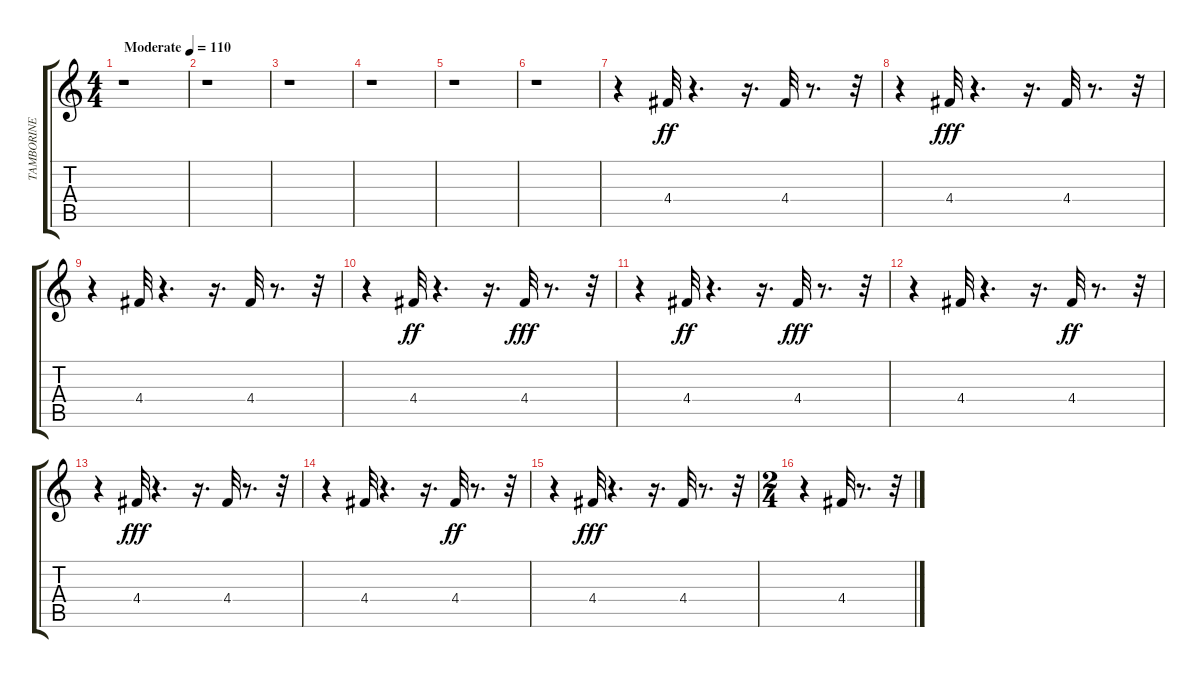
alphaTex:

\track ("TAMBORINE" "TAMBORINE") {instrument acousticguitarsteel}
\staff {score tabs}
\tuning (E4 B3 G3 D3 A2 E2) {hide}
\ts (4 4)
\tempo (110 "Moderate")
\clef g2
\ks c
r.1{dy ff instrument acousticguitarsteel} |
r.1 |
r.1 |
r.1 |
r.1 |
r.1 |
r.4 4.4.32 r.4{d} r.16{d} 4.4.32 r.8{d} r.32 |
r.4 4.4.32{dy fff} r.4{d} r.16{d} 4.4.32 r.8{d} r.32 |
r.4 4.4.32 r.4{d} r.16{d} 4.4.32 r.8{d} r.32 |
r.4 4.4.32{dy ff} r.4{d} r.16{d} 4.4.32{dy fff} r.8{d} r.32 |
r.4 4.4.32{dy ff} r.4{d} r.16{d} 4.4.32{dy fff} r.8{d} r.32 |
r.4 4.4.32 r.4{d} r.16{d} 4.4.32{dy ff} r.8{d} r.32 |
r.4 4.4.32{dy fff} r.4{d} r.16{d} 4.4.32 r.8{d} r.32 |
r.4 4.4.32 r.4{d} r.16{d} 4.4.32{dy ff} r.8{d} r.32 |
r.4 4.4.32{dy fff} r.4{d} r.16{d} 4.4.32 r.8{d} r.32 |
\ts (2 4)
r.4 4.4.32 r.8{d} r.32
